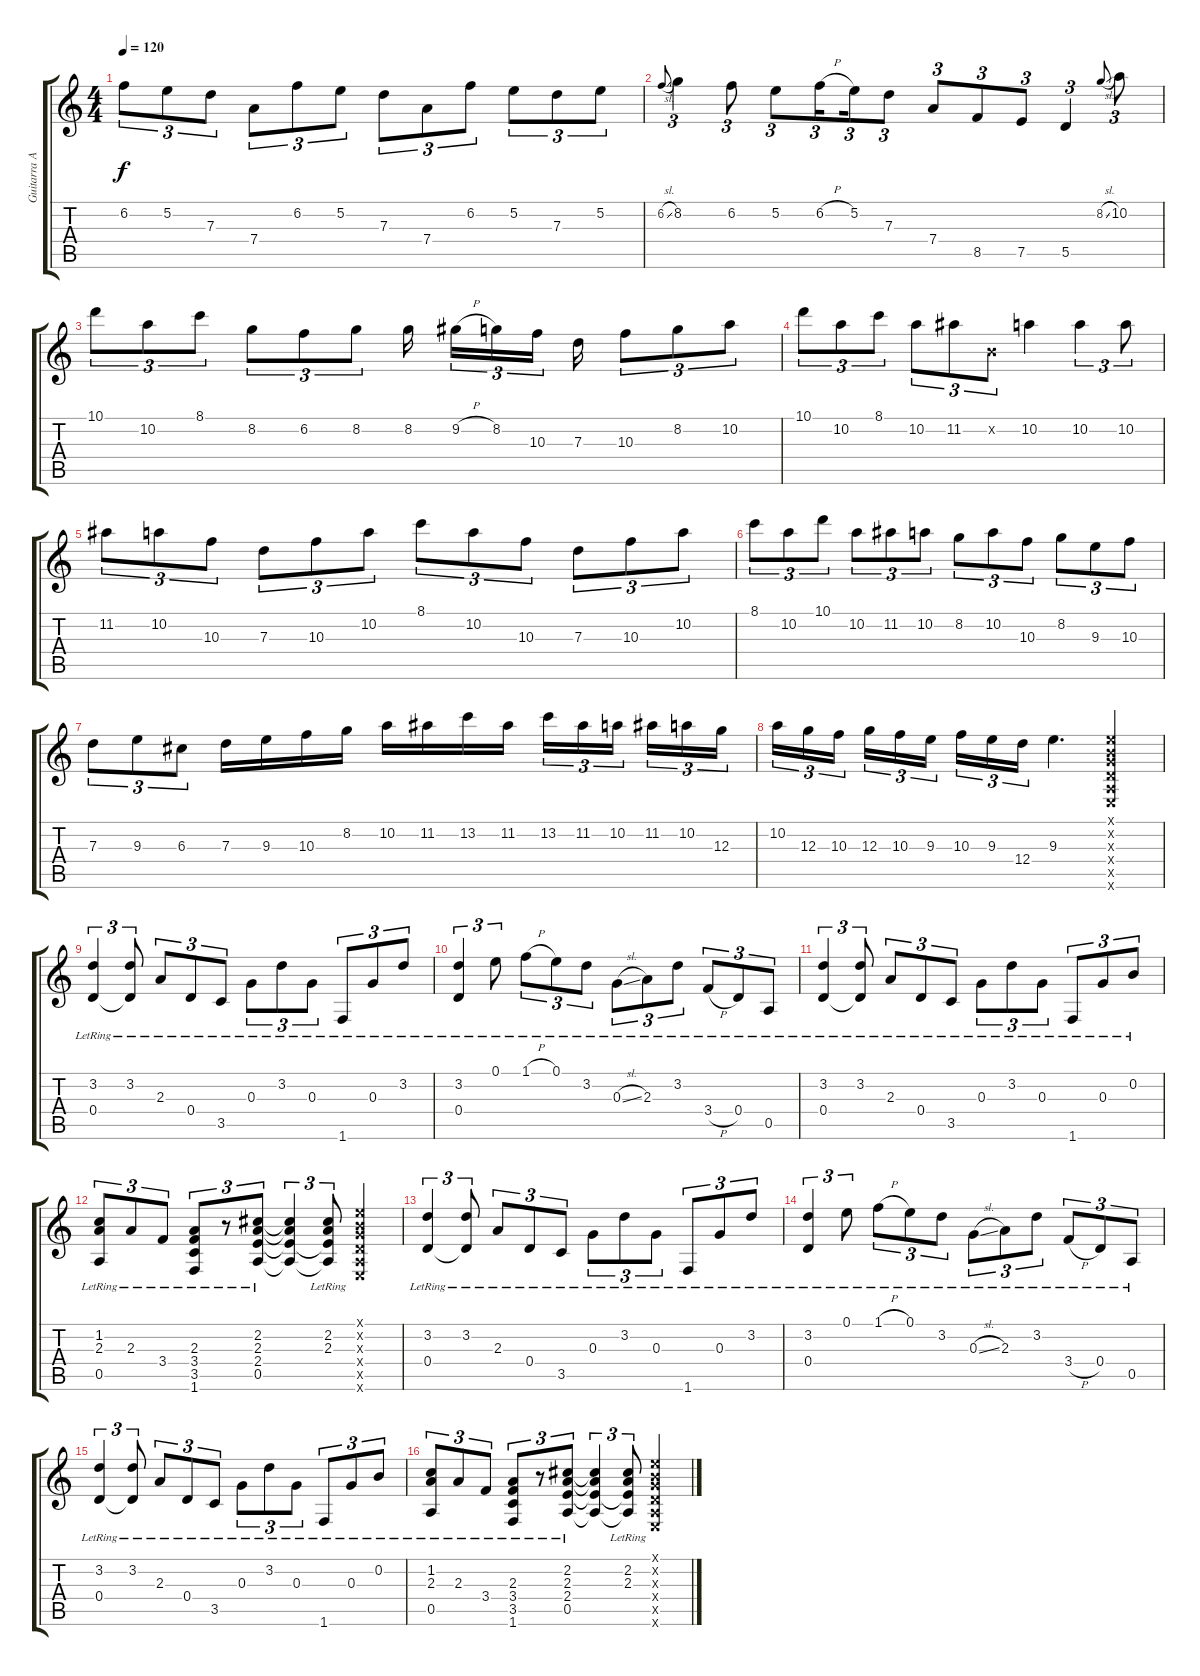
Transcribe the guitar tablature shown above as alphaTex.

\track ("Guitarra Acustica" "Guitarra A") {instrument acousticguitarsteel}
\staff {score tabs}
\tuning (E4 B3 G3 D3 A2 E2) {hide}
\ts (4 4)
\tempo 120
\clef g2
\ks c
6.2.8{tu (3 2) dy f volume 14 instrument acousticguitarsteel} 5.2.8{tu (3 2)} 7.3.8{tu (3 2)} 7.4.8{tu (3 2)} 6.2.8{tu (3 2)} 5.2.8{tu (3 2)} 7.3.8{tu (3 2)} 7.4.8{tu (3 2)} 6.2.8{tu (3 2)} 5.2.8{tu (3 2)} 7.3.8{tu (3 2)} 5.2.8{tu (3 2)} |
6.2{sl}.8{gr onbeat} 8.2.4{tu (3 2)} 6.2.8{tu (3 2)} 5.2.8{tu (3 2)} 6.2{h}.16{tu (3 2) beam splitsecondary} 5.2.16{tu (3 2)} 7.3.8{tu (3 2)} 7.4.8{tu (3 2)} 8.5.8{tu (3 2)} 7.5.8{tu (3 2)} 5.5.4{tu (3 2)} 8.2{sl}.8{gr onbeat} 10.2.8{tu (3 2)} |
10.1.8{tu (3 2)} 10.2.8{tu (3 2)} 8.1.8{tu (3 2)} 8.2.8{tu (3 2)} 6.2.8{tu (3 2)} 8.2.8{tu (3 2)} 8.2.16{beam splitsecondary} 9.2{h}.16{tu (3 2)} 8.2.16{tu (3 2)} 10.3.16{tu (3 2) beam splitsecondary} 7.3.16 10.3.8{tu (3 2)} 8.2.8{tu (3 2)} 10.2.8{tu (3 2)} |
10.1.8{tu (3 2)} 10.2.8{tu (3 2)} 8.1.8{tu (3 2)} 10.2.8{tu (3 2)} 11.2.8{tu (3 2)} 0.2{x}.8{tu (3 2)} 10.2.4 10.2.4{tu (3 2)} 10.2.8{tu (3 2)} |
11.2.8{tu (3 2)} 10.2.8{tu (3 2)} 10.3.8{tu (3 2)} 7.3.8{tu (3 2)} 10.3.8{tu (3 2)} 10.2.8{tu (3 2)} 8.1.8{tu (3 2)} 10.2.8{tu (3 2)} 10.3.8{tu (3 2)} 7.3.8{tu (3 2)} 10.3.8{tu (3 2)} 10.2.8{tu (3 2)} |
8.1.8{tu (3 2)} 10.2.8{tu (3 2)} 10.1.8{tu (3 2)} 10.2.8{tu (3 2)} 11.2.8{tu (3 2)} 10.2.8{tu (3 2)} 8.2.8{tu (3 2)} 10.2.8{tu (3 2)} 10.3.8{tu (3 2)} 8.2.8{tu (3 2)} 9.3.8{tu (3 2)} 10.3.8{tu (3 2)} |
7.3.8{tu (3 2)} 9.3.8{tu (3 2)} 6.3.8{tu (3 2)} 7.3.16 9.3.16 10.3.16 8.2.16 10.2.16 11.2.16 13.2.16 11.2.16 13.2.16{tu (3 2)} 11.2.16{tu (3 2)} 10.2.16{tu (3 2) beam splitsecondary} 11.2.16{tu (3 2)} 10.2.16{tu (3 2)} 12.3.16{tu (3 2)} |
10.2.16{tu (3 2)} 12.3.16{tu (3 2)} 10.3.16{tu (3 2) beam splitsecondary} 12.3.16{tu (3 2)} 10.3.16{tu (3 2)} 9.3.16{tu (3 2)} 10.3.16{tu (3 2)} 9.3.16{tu (3 2)} 12.4.16{tu (3 2)} 9.3.4{d} (0.1{x} 0.2{x} 0.3{x} 0.4{x} 0.5{x} 0.6{x}).4 |
(3.2{lr} 0.4{lr}).4{tu (3 2) volume 11 instrument acousticguitarsteel} (3.2{lr} 0.4{t}).8{tu (3 2)} 2.3{lr}.8{tu (3 2)} 0.4{lr}.8{tu (3 2)} 3.5{lr}.8{tu (3 2)} 0.3{lr}.8{tu (3 2)} 3.2{lr}.8{tu (3 2)} 0.3{lr}.8{tu (3 2)} 1.6{lr}.8{tu (3 2)} 0.3{lr}.8{tu (3 2)} 3.2{lr}.8{tu (3 2)} |
(3.2{lr} 0.4{lr}).4{tu (3 2)} 0.1{lr}.8{tu (3 2)} 1.1{h lr}.8{tu (3 2)} 0.1{lr}.8{tu (3 2)} 3.2{lr}.8{tu (3 2)} 0.3{sl lr}.8{tu (3 2)} 2.3{lr}.8{tu (3 2)} 3.2{lr}.8{tu (3 2)} 3.4{h lr}.8{tu (3 2)} 0.4{lr}.8{tu (3 2)} 0.5{lr}.8{tu (3 2)} |
(3.2{lr} 0.4{lr}).4{tu (3 2)} (3.2{lr} 0.4{t}).8{tu (3 2)} 2.3{lr}.8{tu (3 2)} 0.4{lr}.8{tu (3 2)} 3.5{lr}.8{tu (3 2)} 0.3{lr}.8{tu (3 2)} 3.2{lr}.8{tu (3 2)} 0.3{lr}.8{tu (3 2)} 1.6{lr}.8{tu (3 2)} 0.3{lr}.8{tu (3 2)} 0.2{lr}.8{tu (3 2)} |
(1.2{lr} 2.3{lr} 0.5{lr}).8{tu (3 2)} 2.3{lr}.8{tu (3 2)} 3.4{lr}.8{tu (3 2)} (2.3{lr} 3.4{lr} 3.5{lr} 1.6{lr}).8{tu (3 2)} r.8{tu (3 2)} (2.2{lr} 2.3{lr} 2.4{lr} 0.5{lr}).8{tu (3 2)} (2.2{t} 2.3{t} 2.4{t} 0.5{t}).4{tu (3 2)} (2.2{lr} 2.3{lr} 2.4{t} 0.5{t}).8{tu (3 2)} (0.1{x} 0.2{x} 0.3{x} 0.4{x} 0.5{x} 0.6{x}).4 |
(3.2{lr} 0.4{lr}).4{tu (3 2) volume 1 instrument acousticguitarsteel} (3.2{lr} 0.4{t}).8{tu (3 2)} 2.3{lr}.8{tu (3 2)} 0.4{lr}.8{tu (3 2)} 3.5{lr}.8{tu (3 2)} 0.3{lr}.8{tu (3 2)} 3.2{lr}.8{tu (3 2)} 0.3{lr}.8{tu (3 2)} 1.6{lr}.8{tu (3 2)} 0.3{lr}.8{tu (3 2)} 3.2{lr}.8{tu (3 2)} |
(3.2{lr} 0.4{lr}).4{tu (3 2)} 0.1{lr}.8{tu (3 2)} 1.1{h lr}.8{tu (3 2)} 0.1{lr}.8{tu (3 2)} 3.2{lr}.8{tu (3 2)} 0.3{sl lr}.8{tu (3 2)} 2.3{lr}.8{tu (3 2)} 3.2{lr}.8{tu (3 2)} 3.4{h lr}.8{tu (3 2)} 0.4{lr}.8{tu (3 2)} 0.5{lr}.8{tu (3 2)} |
(3.2{lr} 0.4{lr}).4{tu (3 2)} (3.2{lr} 0.4{t}).8{tu (3 2)} 2.3{lr}.8{tu (3 2)} 0.4{lr}.8{tu (3 2)} 3.5{lr}.8{tu (3 2)} 0.3{lr}.8{tu (3 2)} 3.2{lr}.8{tu (3 2)} 0.3{lr}.8{tu (3 2)} 1.6{lr}.8{tu (3 2)} 0.3{lr}.8{tu (3 2)} 0.2{lr}.8{tu (3 2)} |
(1.2{lr} 2.3{lr} 0.5{lr}).8{tu (3 2)} 2.3{lr}.8{tu (3 2)} 3.4{lr}.8{tu (3 2)} (2.3{lr} 3.4{lr} 3.5{lr} 1.6{lr}).8{tu (3 2)} r.8{tu (3 2)} (2.2{lr} 2.3{lr} 2.4{lr} 0.5{lr}).8{tu (3 2)} (2.2{t} 2.3{t} 2.4{t} 0.5{t}).4{tu (3 2)} (2.2{lr} 2.3{lr} 2.4{t} 0.5{t}).8{tu (3 2)} (0.1{x} 0.2{x} 0.3{x} 0.4{x} 0.5{x} 0.6{x}).4
